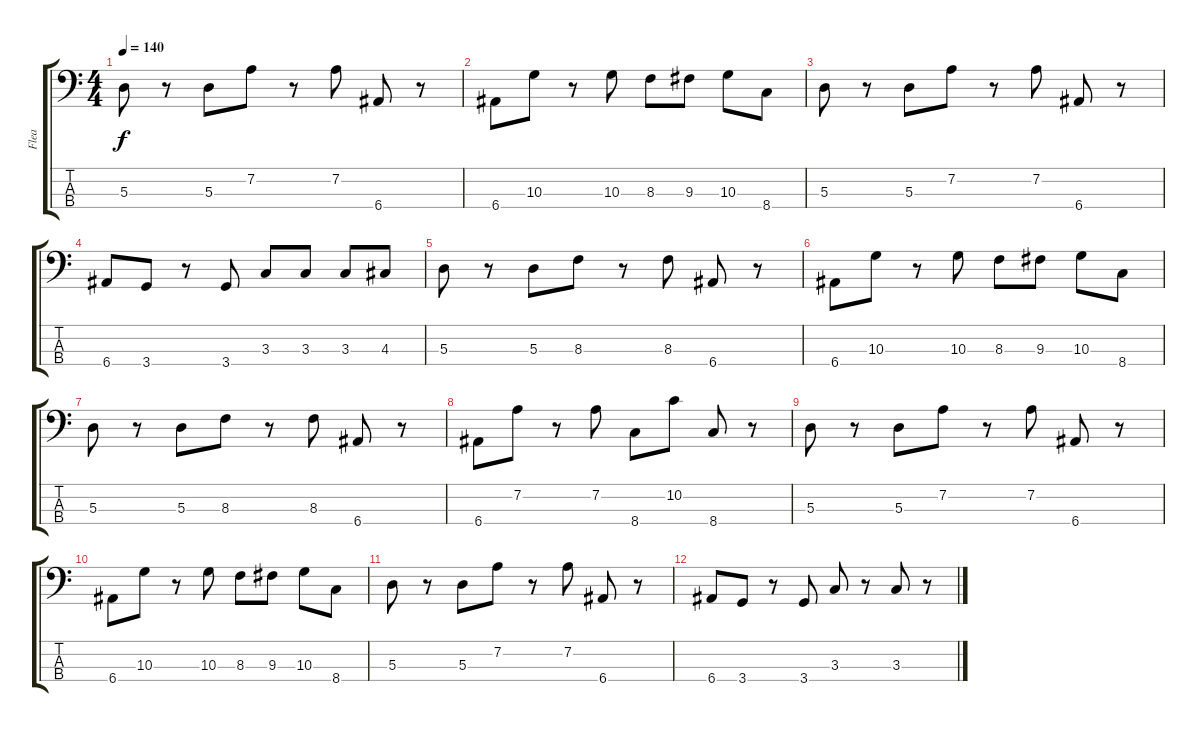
\track ("Flea" "Flea") {instrument electricbassfinger}
\staff {score tabs}
\tuning (G2 D2 A1 E1) {hide}
\ts (4 4)
\tempo 140
\clef f4
\ks c
5.3.8{dy f} r.8 5.3.8 7.2.8 r.8 7.2.8 6.4.8 r.8 |
6.4.8 10.3.8 r.8 10.3.8 8.3.8 9.3.8 10.3.8 8.4.8 |
5.3.8 r.8 5.3.8 7.2.8 r.8 7.2.8 6.4.8 r.8 |
6.4.8 3.4.8 r.8 3.4.8 3.3.8 3.3.8 3.3.8 4.3.8 |
5.3.8 r.8 5.3.8 8.3.8 r.8 8.3.8 6.4.8 r.8 |
6.4.8 10.3.8 r.8 10.3.8 8.3.8 9.3.8 10.3.8 8.4.8 |
5.3.8 r.8 5.3.8 8.3.8 r.8 8.3.8 6.4.8 r.8 |
6.4.8 7.2.8 r.8 7.2.8 8.4.8 10.2.8 8.4.8 r.8 |
5.3.8 r.8 5.3.8 7.2.8 r.8 7.2.8 6.4.8 r.8 |
6.4.8 10.3.8 r.8 10.3.8 8.3.8 9.3.8 10.3.8 8.4.8 |
5.3.8 r.8 5.3.8 7.2.8 r.8 7.2.8 6.4.8 r.8 |
6.4.8 3.4.8 r.8 3.4.8 3.3.8 r.8 3.3.8 r.8
